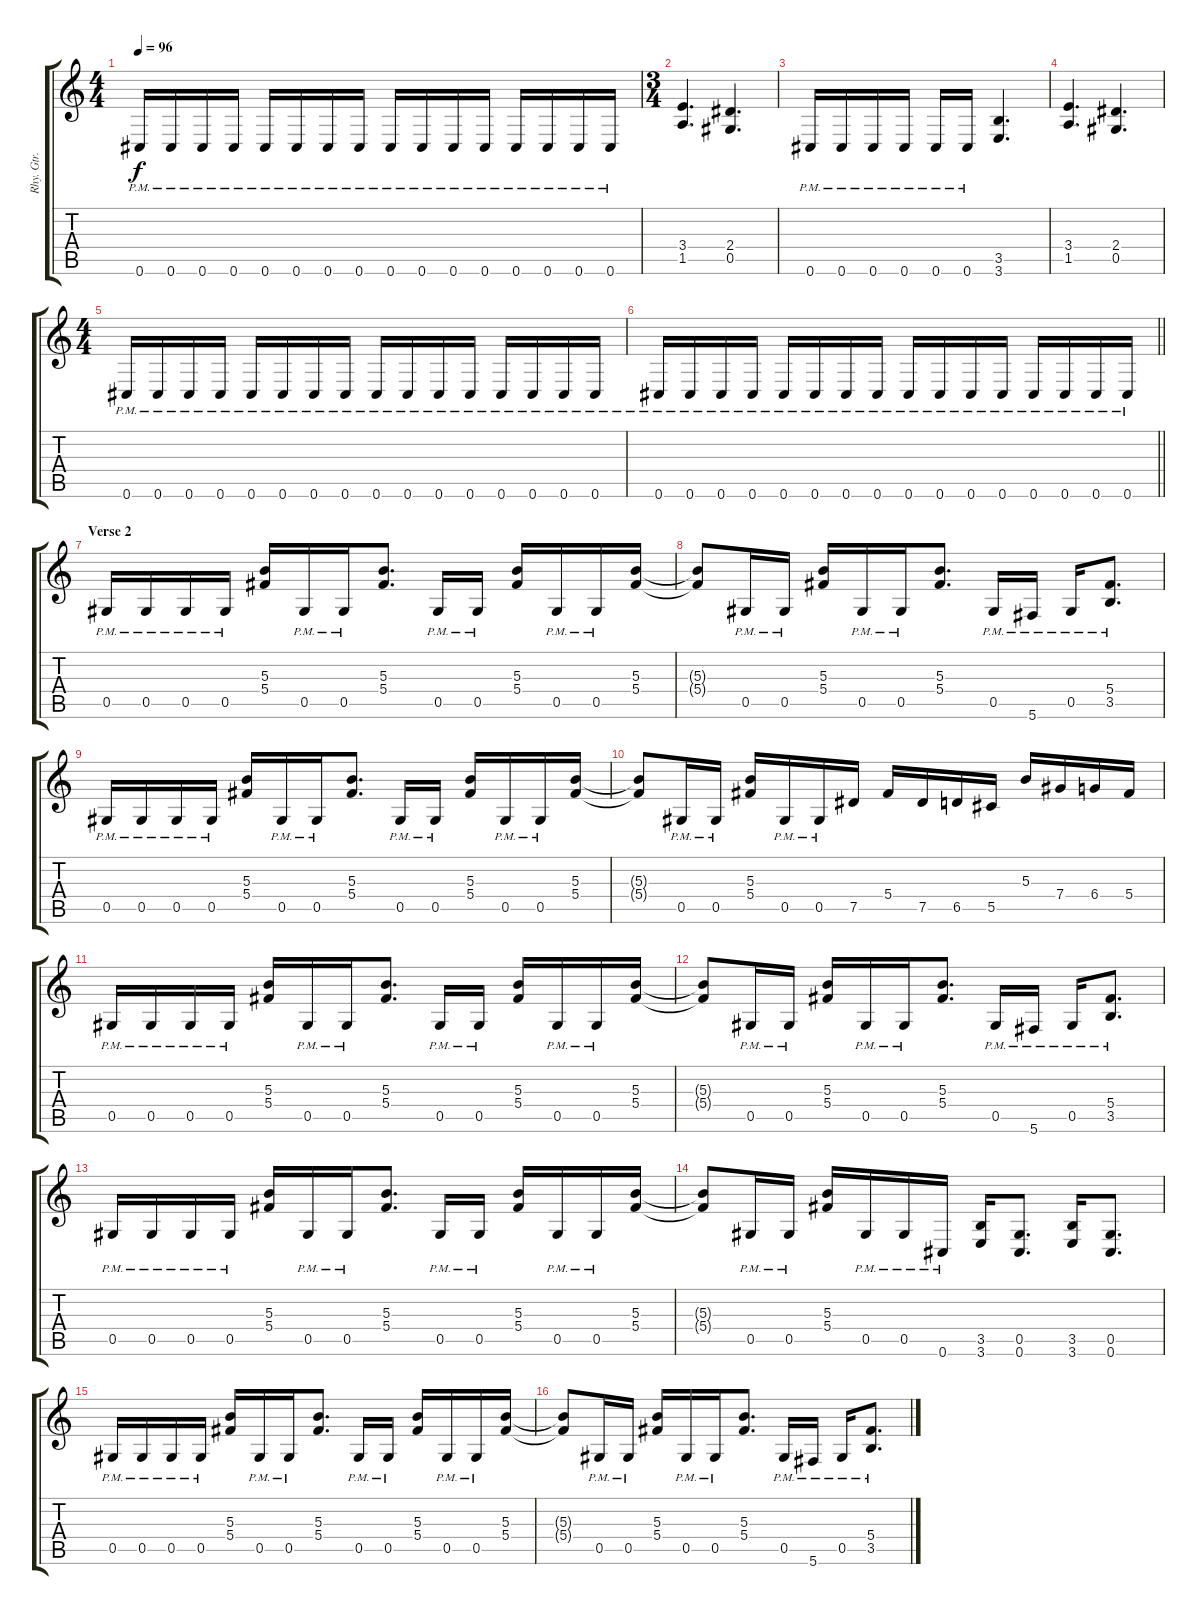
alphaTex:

\track ("Rhy. Gtr. 1" "Rhy. Gtr. ") {instrument distortionguitar}
\staff {score tabs}
\tuning (Eb4 Bb3 Gb3 Db3 Ab2 Db2) {hide}
\ts (4 4)
\tempo 96
\clef g2
\ks c
0.6{pm}.16{dy f} 0.6{pm}.16 0.6{pm}.16 0.6{pm}.16 0.6{pm}.16 0.6{pm}.16 0.6{pm}.16 0.6{pm}.16 0.6{pm}.16 0.6{pm}.16 0.6{pm}.16 0.6{pm}.16 0.6{pm}.16 0.6{pm}.16 0.6{pm}.16 0.6{pm}.16 |
\ts (3 4)
(3.4 1.5).4{d} (2.4 0.5).4{d} |
0.6{pm}.16 0.6{pm}.16 0.6{pm}.16 0.6{pm}.16 0.6{pm}.16 0.6{pm}.16 (3.5 3.6).4{d} |
(3.4 1.5).4{d} (2.4 0.5).4{d} |
\ts (4 4)
0.6{pm}.16 0.6{pm}.16 0.6{pm}.16 0.6{pm}.16 0.6{pm}.16 0.6{pm}.16 0.6{pm}.16 0.6{pm}.16 0.6{pm}.16 0.6{pm}.16 0.6{pm}.16 0.6{pm}.16 0.6{pm}.16 0.6{pm}.16 0.6{pm}.16 0.6{pm}.16 |
\barLineRight lightlight
0.6{pm}.16 0.6{pm}.16 0.6{pm}.16 0.6{pm}.16 0.6{pm}.16 0.6{pm}.16 0.6{pm}.16 0.6{pm}.16 0.6{pm}.16 0.6{pm}.16 0.6{pm}.16 0.6{pm}.16 0.6{pm}.16 0.6{pm}.16 0.6{pm}.16 0.6{pm}.16 |
\section ("" "Verse 2")
0.5{pm}.16 0.5{pm}.16 0.5{pm}.16 0.5{pm}.16 (5.3 5.4).16 0.5{pm}.16 0.5{pm}.16 (5.3 5.4).8{d} 0.5{pm}.16 0.5{pm}.16 (5.3 5.4).16 0.5{pm}.16 0.5{pm}.16 (5.3 5.4).16 |
(5.3{t} 5.4{t}).8 0.5{pm}.16 0.5{pm}.16 (5.3 5.4).16 0.5{pm}.16 0.5{pm}.16 (5.3 5.4).8{d} 0.5{pm}.16 5.6{pm}.16 0.5{pm}.16 (5.4 3.5{pm}).8{d} |
0.5{pm}.16 0.5{pm}.16 0.5{pm}.16 0.5{pm}.16 (5.3 5.4).16 0.5{pm}.16 0.5{pm}.16 (5.3 5.4).8{d} 0.5{pm}.16 0.5{pm}.16 (5.3 5.4).16 0.5{pm}.16 0.5{pm}.16 (5.3 5.4).16 |
(5.3{t} 5.4{t}).8 0.5{pm}.16 0.5{pm}.16 (5.3 5.4).16 0.5{pm}.16 0.5{pm}.16 7.5.16 5.4.16 7.5.16 6.5.16 5.5.16 5.3.16 7.4.16 6.4.16 5.4.16 |
0.5{pm}.16 0.5{pm}.16 0.5{pm}.16 0.5{pm}.16 (5.3 5.4).16 0.5{pm}.16 0.5{pm}.16 (5.3 5.4).8{d} 0.5{pm}.16 0.5{pm}.16 (5.3 5.4).16 0.5{pm}.16 0.5{pm}.16 (5.3 5.4).16 |
(5.3{t} 5.4{t}).8 0.5{pm}.16 0.5{pm}.16 (5.3 5.4).16 0.5{pm}.16 0.5{pm}.16 (5.3 5.4).8{d} 0.5{pm}.16 5.6{pm}.16 0.5{pm}.16 (5.4 3.5{pm}).8{d} |
0.5{pm}.16 0.5{pm}.16 0.5{pm}.16 0.5{pm}.16 (5.3 5.4).16 0.5{pm}.16 0.5{pm}.16 (5.3 5.4).8{d} 0.5{pm}.16 0.5{pm}.16 (5.3 5.4).16 0.5{pm}.16 0.5{pm}.16 (5.3 5.4).16 |
(5.3{t} 5.4{t}).8 0.5{pm}.16 0.5{pm}.16 (5.3 5.4).16 0.5{pm}.16 0.5{pm}.16 0.6{pm}.16 (3.5 3.6).16 (0.5 0.6).8{d} (3.5 3.6).16 (0.5 0.6).8{d} |
0.5{pm}.16 0.5{pm}.16 0.5{pm}.16 0.5{pm}.16 (5.3 5.4).16 0.5{pm}.16 0.5{pm}.16 (5.3 5.4).8{d} 0.5{pm}.16 0.5{pm}.16 (5.3 5.4).16 0.5{pm}.16 0.5{pm}.16 (5.3 5.4).16 |
(5.3{t} 5.4{t}).8 0.5{pm}.16 0.5{pm}.16 (5.3 5.4).16 0.5{pm}.16 0.5{pm}.16 (5.3 5.4).8{d} 0.5{pm}.16 5.6{pm}.16 0.5{pm}.16 (5.4 3.5{pm}).8{d}
